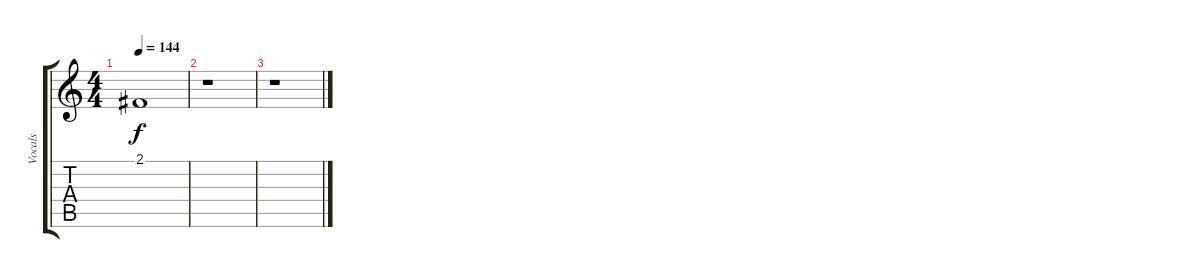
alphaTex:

\track ("Vocals" "Vocals") {instrument lead6voice}
\staff {score tabs}
\tuning (E4 B3 G3 D3 A2 E2) {hide}
\ts (4 4)
\tempo 144
\clef g2
\ks c
2.1{t}.1{dy f} |
r.1 |
r.1
